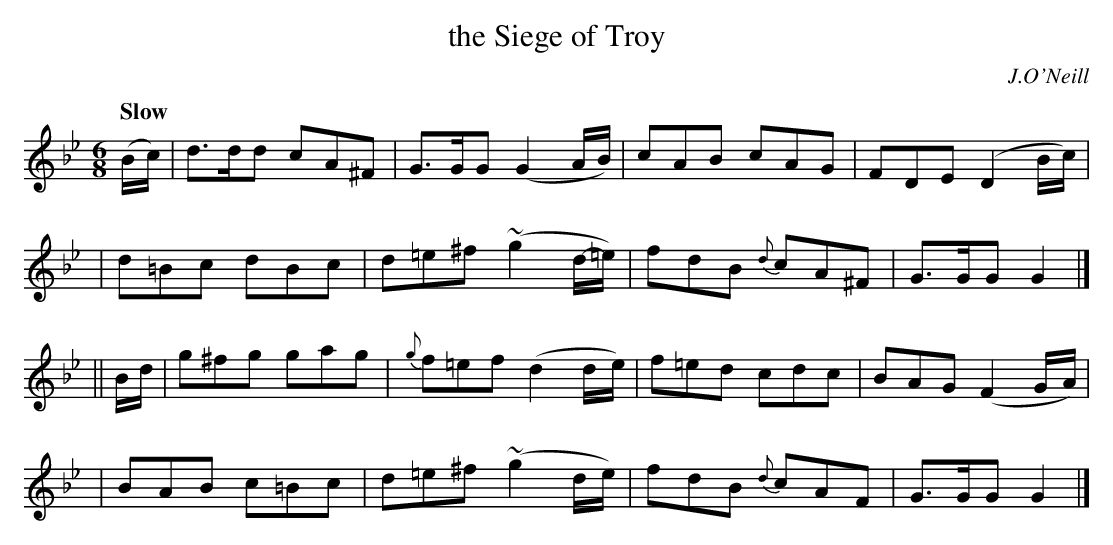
X:1
T: the Siege of Troy
Q: "Slow"
O: J.O'Neill
M: 6/8
L: 1/8
K: Gm
(B/c/) \
| d>dd cA^F | G>GG (G2A/B/) | cAB cAG | FDE (D2 B/c/) |
| d=Bc dBc | d=e^f ~(g2 d/-=e/) | fdB {d}cA^F | G>GG G2 |]
|| B/d/ \
| g^fg gag | {g}f=ef (d2 d/-e/) | f=ed cdc | BAG (F2 G/-A/) |
| BAB c=Bc | d=e^f ~(g2 d/-e/) | fdB {d}cAF | G>GG G2 |]
